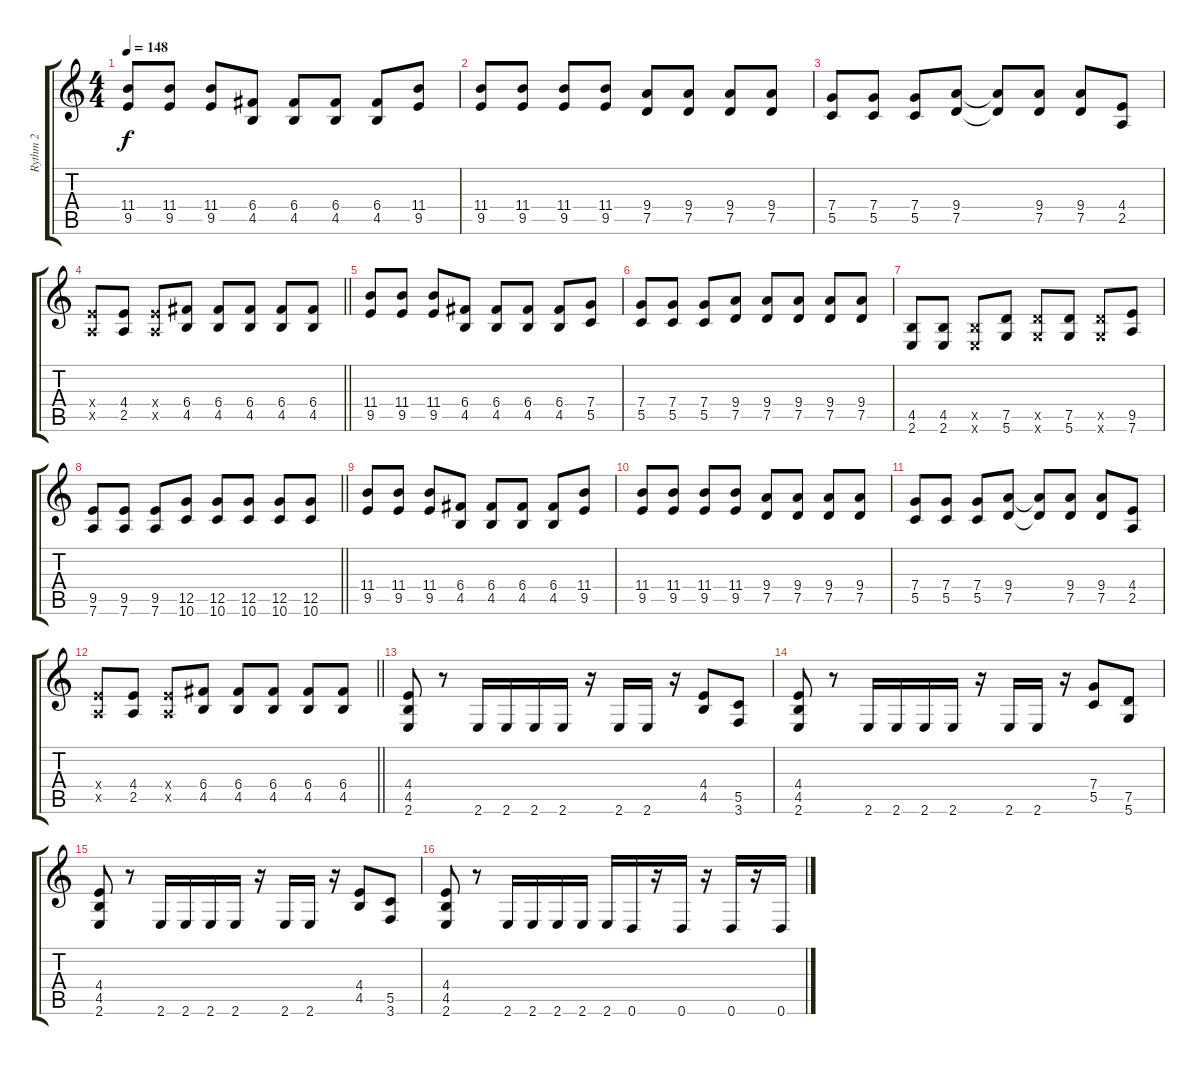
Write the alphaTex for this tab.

\track ("Rythm 2" "Rythm 2") {instrument distortionguitar}
\staff {score tabs}
\tuning (D4 A3 F3 C3 G2 D2) {hide}
\ts (4 4)
\tempo 148
\clef g2
\ks c
(11.4 9.5).8{dy f} (11.4 9.5).8 (11.4 9.5).8 (6.4 4.5).8 (6.4 4.5).8 (6.4 4.5).8 (6.4 4.5).8 (11.4 9.5).8 |
(11.4 9.5).8 (11.4 9.5).8 (11.4 9.5).8 (11.4 9.5).8 (9.4 7.5).8 (9.4 7.5).8 (9.4 7.5).8 (9.4 7.5).8 |
(7.4 5.5).8 (7.4 5.5).8 (7.4 5.5).8 (9.4 7.5).8 (9.4{t} 7.5{t}).8 (9.4 7.5).8 (9.4 7.5).8 (4.4 2.5).8 |
\barLineRight lightlight
(4.4{x} 2.5{x}).8 (4.4 2.5).8 (4.4{x} 2.5{x}).8 (6.4 4.5).8 (6.4 4.5).8 (6.4 4.5).8 (6.4 4.5).8 (6.4 4.5).8 |
(11.4 9.5).8 (11.4 9.5).8 (11.4 9.5).8 (6.4 4.5).8 (6.4 4.5).8 (6.4 4.5).8 (6.4 4.5).8 (7.4 5.5).8 |
(7.4 5.5).8 (7.4 5.5).8 (7.4 5.5).8 (9.4 7.5).8 (9.4 7.5).8 (9.4 7.5).8 (9.4 7.5).8 (9.4 7.5).8 |
(4.5 2.6).8 (4.5 2.6).8 (4.5{x} 2.6{x}).8 (7.5 5.6).8 (7.5{x} 5.6{x}).8 (7.5 5.6).8 (7.5{x} 5.6{x}).8 (9.5 7.6).8 |
\barLineRight lightlight
(9.5 7.6).8 (9.5 7.6).8 (9.5 7.6).8 (12.5 10.6).8 (12.5 10.6).8 (12.5 10.6).8 (12.5 10.6).8 (12.5 10.6).8 |
(11.4 9.5).8 (11.4 9.5).8 (11.4 9.5).8 (6.4 4.5).8 (6.4 4.5).8 (6.4 4.5).8 (6.4 4.5).8 (11.4 9.5).8 |
(11.4 9.5).8 (11.4 9.5).8 (11.4 9.5).8 (11.4 9.5).8 (9.4 7.5).8 (9.4 7.5).8 (9.4 7.5).8 (9.4 7.5).8 |
(7.4 5.5).8 (7.4 5.5).8 (7.4 5.5).8 (9.4 7.5).8 (9.4{t} 7.5{t}).8 (9.4 7.5).8 (9.4 7.5).8 (4.4 2.5).8 |
\barLineRight lightlight
(4.4{x} 2.5{x}).8 (4.4 2.5).8 (4.4{x} 2.5{x}).8 (6.4 4.5).8 (6.4 4.5).8 (6.4 4.5).8 (6.4 4.5).8 (6.4 4.5).8 |
\section ("" "")
(4.4 4.5 2.6).8 r.8 2.6.16 2.6.16 2.6.16 2.6.16 r.16 2.6.16 2.6.16 r.16 (4.4 4.5).8 (5.5 3.6).8 |
(4.4 4.5 2.6).8 r.8 2.6.16 2.6.16 2.6.16 2.6.16 r.16 2.6.16 2.6.16 r.16 (7.4 5.5).8 (7.5 5.6).8 |
(4.4 4.5 2.6).8 r.8 2.6.16 2.6.16 2.6.16 2.6.16 r.16 2.6.16 2.6.16 r.16 (4.4 4.5).8 (5.5 3.6).8 |
(4.4 4.5 2.6).8 r.8 2.6.16 2.6.16 2.6.16 2.6.16 2.6.16 0.6.16 r.16 0.6.16 r.16 0.6.16 r.16 0.6.16
